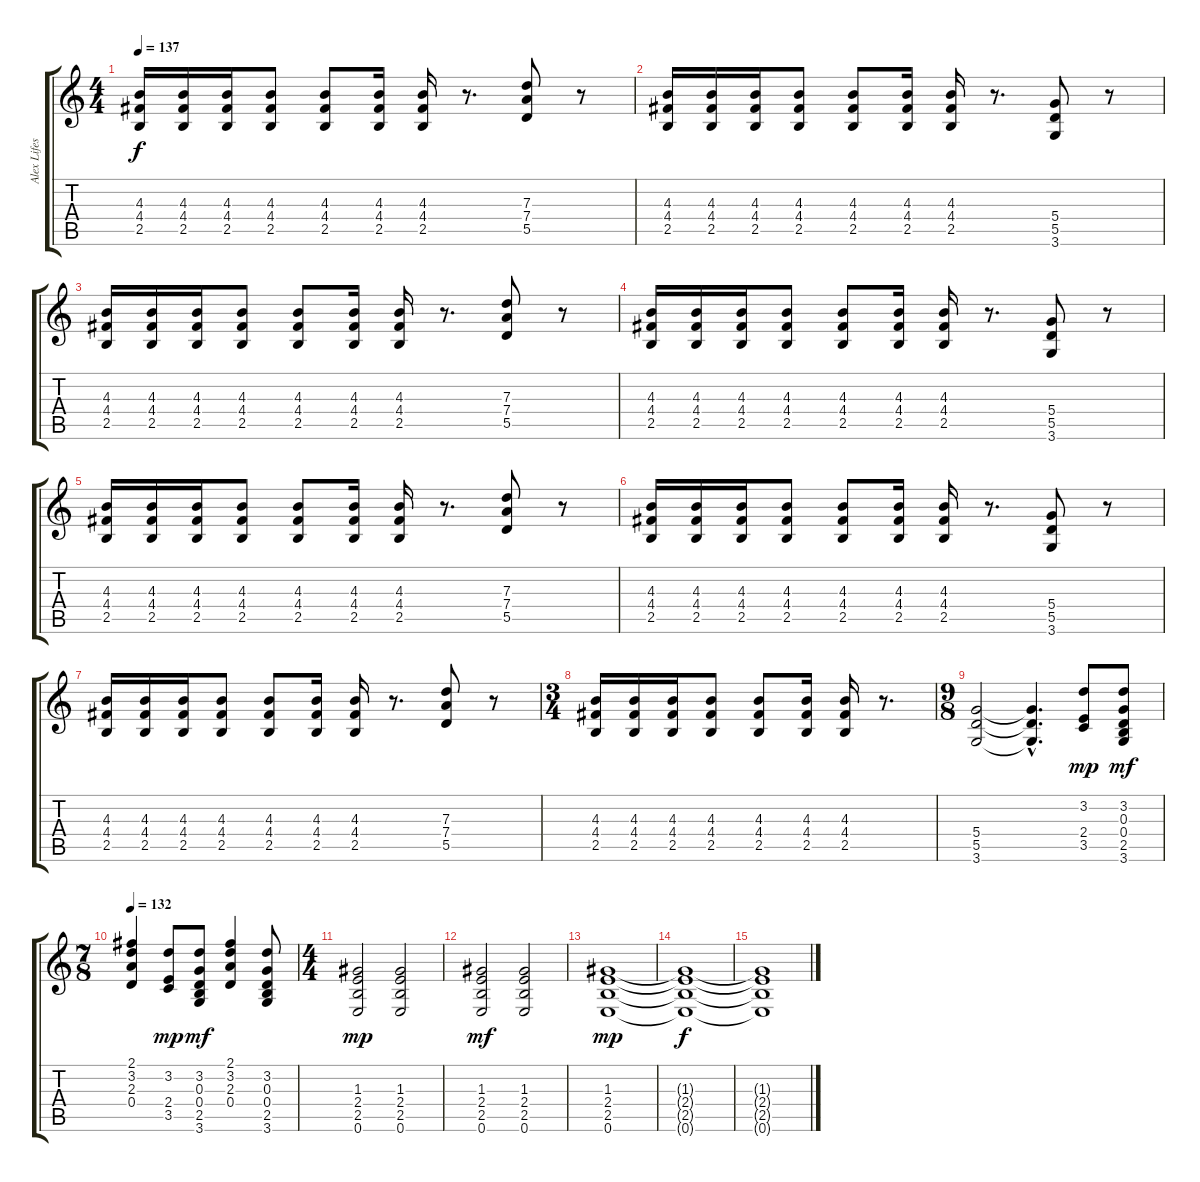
\track ("Alex Lifeson, Guitarra" "Alex Lifes") {instrument distortionguitar}
\staff {score tabs}
\tuning (E4 B3 G3 D3 A2 E2) {hide}
\ts (4 4)
\tempo 137
\clef g2
\ks c
(4.3 4.4 2.5).16{dy f} (4.3 4.4 2.5).16 (4.3 4.4 2.5).16 (4.3 4.4 2.5).8 (4.3 4.4 2.5).8 (4.3 4.4 2.5).16 (4.3 4.4 2.5).16 r.8{d} (7.3 7.4 5.5).8 r.8 |
(4.3 4.4 2.5).16 (4.3 4.4 2.5).16 (4.3 4.4 2.5).16 (4.3 4.4 2.5).8 (4.3 4.4 2.5).8 (4.3 4.4 2.5).16 (4.3 4.4 2.5).16 r.8{d} (5.4 5.5 3.6).8 r.8 |
(4.3 4.4 2.5).16 (4.3 4.4 2.5).16 (4.3 4.4 2.5).16 (4.3 4.4 2.5).8 (4.3 4.4 2.5).8 (4.3 4.4 2.5).16 (4.3 4.4 2.5).16 r.8{d} (7.3 7.4 5.5).8 r.8 |
(4.3 4.4 2.5).16 (4.3 4.4 2.5).16 (4.3 4.4 2.5).16 (4.3 4.4 2.5).8 (4.3 4.4 2.5).8 (4.3 4.4 2.5).16 (4.3 4.4 2.5).16 r.8{d} (5.4 5.5 3.6).8 r.8 |
(4.3 4.4 2.5).16 (4.3 4.4 2.5).16 (4.3 4.4 2.5).16 (4.3 4.4 2.5).8 (4.3 4.4 2.5).8 (4.3 4.4 2.5).16 (4.3 4.4 2.5).16 r.8{d} (7.3 7.4 5.5).8 r.8 |
(4.3 4.4 2.5).16 (4.3 4.4 2.5).16 (4.3 4.4 2.5).16 (4.3 4.4 2.5).8 (4.3 4.4 2.5).8 (4.3 4.4 2.5).16 (4.3 4.4 2.5).16 r.8{d} (5.4 5.5 3.6).8 r.8 |
(4.3 4.4 2.5).16 (4.3 4.4 2.5).16 (4.3 4.4 2.5).16 (4.3 4.4 2.5).8 (4.3 4.4 2.5).8 (4.3 4.4 2.5).16 (4.3 4.4 2.5).16 r.8{d} (7.3 7.4 5.5).8 r.8 |
\ts (3 4)
(4.3 4.4 2.5).16 (4.3 4.4 2.5).16 (4.3 4.4 2.5).16 (4.3 4.4 2.5).8 (4.3 4.4 2.5).8 (4.3 4.4 2.5).16 (4.3 4.4 2.5).16 r.8{d} |
\ts (9 8)
(5.4 5.5 3.6).2 (5.4{hac t} 5.5{hac t} 3.6{hac t}).4{d} (3.2 2.4 3.5).8{dy mp volume 13} (3.2 0.3 0.4 2.5 3.6).8{dy mf} |
\ts (7 8)
\tempo 132
(2.1 3.2 2.3 0.4).4 (3.2 2.4 3.5).8{dy mp} (3.2 0.3 0.4 2.5 3.6).8{dy mf} (2.1 3.2 2.3 0.4).4 (3.2 0.3 0.4 2.5 3.6).8 |
\ts (4 4)
(1.3 2.4 2.5 0.6).2{dy mp} (1.3 2.4 2.5 0.6).2 |
(1.3 2.4 2.5 0.6).2{dy mf} (1.3 2.4 2.5 0.6).2 |
(1.3 2.4 2.5 0.6).1{dy mp} |
(1.3{t} 2.4{t} 2.5{t} 0.6{t}).1{dy f volume 0} |
(1.3{t} 2.4{t} 2.5{t} 0.6{t}).1
